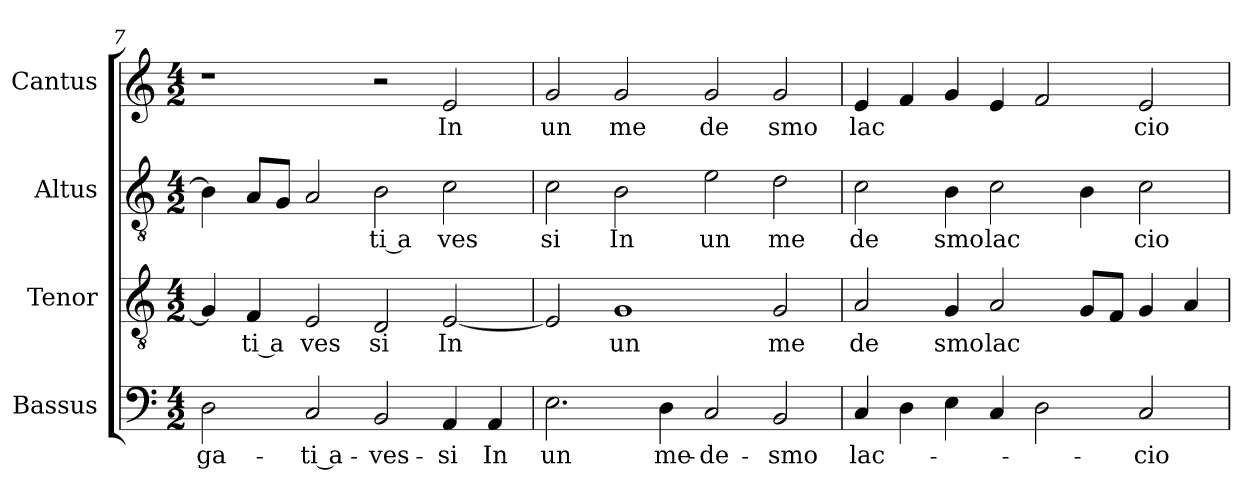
**kern	**text	**kern	**text	**kern	**text	**kern	**text
*part4	*part4	*part3	*part3	*part2	*part2	*part1	*part1
*staff4	*staff4	*staff3	*staff3	*staff2	*staff2	*staff1	*staff1
*I"Bassus	*	*I"Tenor	*	*I"Altus	*	*I"Cantus	*
*clefF4	*	*clefGv2	*	*clefGv2	*	*clefG2	*
*M4/2	*	*M4/2	*	*M4/2	*	*M4/2	*
=7	=7	=7	=7	=7	=7	=7	=7
!	!LO:LY:b:cj	!	!	!	!	!	!
2D\	-ga-	4G/]	.	4B\]	.	1r	.
!	!	!	!LO:LY:b:rj	!	!	!	!
.	.	4F/	ti a	8A/L	.	.	.
.	.	.	.	8G/J	.	.	.
!	!LO:LY:b:rj	!	!LO:LY:b:cj	!	!	!	!
2C/	-ti a-	2E/	ves	2A/	.	.	.
!	!LO:LY:b:cj	!	!LO:LY:b:cj	!	!LO:LY:b:rj	!	!
2BB/	-ves-	2D/	si	2B\	ti a	2r	.
!	!LO:LY:b:cj	!	!LO:LY:b:cj	!	!LO:LY:b:cj	!	!LO:LY:b:cj
4AA/	-si	[<2E/	In	2c\	ves	2e/	In
!	!LO:LY:b:cj	!	!	!	!	!	!
4AA/	In	.	.	.	.	.	.
=8	=8	=8	=8	=8	=8	=8	=8
!	!LO:LY:b:cj	!	!	!	!LO:LY:b:cj	!	!LO:LY:b:cj
2.E\	un	2E/]	.	2c\	si	2g/	un
!	!	!	!LO:LY:b:cj	!	!LO:LY:b:cj	!	!LO:LY:b:cj
.	.	1G	un	2B\	In	2g/	me
!	!LO:LY:b:cj	!	!	!	!	!	!
4D\	me-	.	.	.	.	.	.
!	!LO:LY:b:cj	!	!	!	!LO:LY:b:cj	!	!LO:LY:b:cj
2C/	-de-	.	.	2e\	un	2g/	de
!	!LO:LY:b:cj	!	!LO:LY:b:cj	!	!LO:LY:b:cj	!	!LO:LY:b:cj
2BB/	-smo	2G/	me	2d\	me	2g/	smo
=9	=9	=9	=9	=9	=9	=9	=9
!	!LO:LY:b	!	!LO:LY:b:cj	!	!LO:LY:b:cj	!	!LO:LY:b
4C/	lac-	2A/	de	2c\	de	4e/	lac
4D\	.	.	.	.	.	4f/	.
!	!	!	!LO:LY:b:cj	!	!LO:LY:b:cj	!	!
4E\	.	4G/	smo	4B\	smo	4g/	.
!	!	!	!LO:LY:b	!	!LO:LY:b	!	!
4C/	.	2A/	lac	2c\	lac	4e/	.
2D\	.	.	.	.	.	2f/	.
.	.	8G/L	.	4B\	.	.	.
.	.	8F/J	.	.	.	.	.
!	!LO:LY:b:cj	!	!	!	!LO:LY:b:cj	!	!LO:LY:b:cj
2C/	-cio	4G/	.	2c\	cio	2e/	cio
.	.	4A/	.	.	.	.	.
=	=	=	=	=	=	=	=
*-	*-	*-	*-	*-	*-	*-	*-
